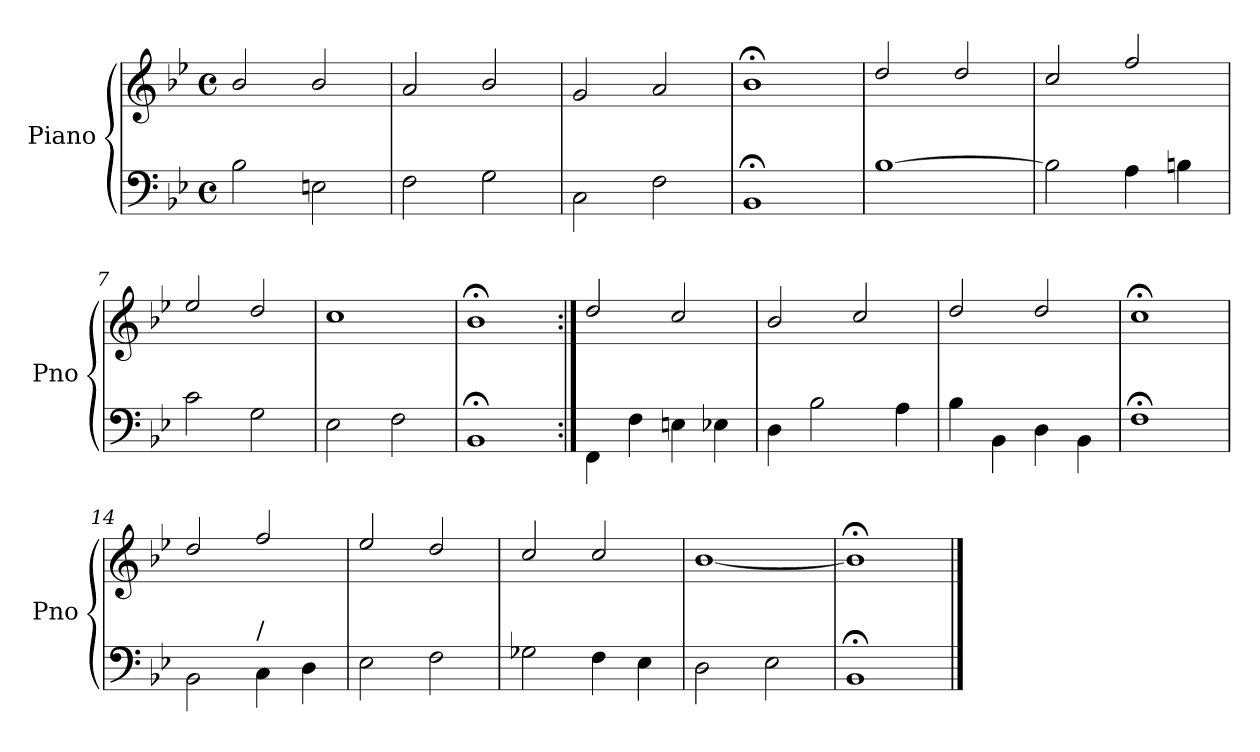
**kern	**kern
*part1	*part1
*staff2	*staff1
*I"Piano	*
*I'Pno	*
*clefF4	*clefG2
*k[b-e-]	*k[b-e-]
*B-:	*B-:
*M4/4	*M4/4
*met(c)	*met(c)
=1	=1
2B-\	2b-/
2En\	2b-/
=2	=2
2F\	2a/
2G\	2b-/
=3	=3
2C\	2g/
2F\	2a/
=4	=4
1BB-;\	1b-;</
=5	=5
[<1B-\	2dd/
.	2dd/
=6	=6
2B-\]	2cc/
4A\	2ff/
4Bn\	.
=7	=7
2c\	2ee-/
2G\	2dd/
=8	=8
2E-\	1cc/
2F\	.
=9	=9
1BB-;\	1b-;</
!!LO:PB:g=z
=10:|!	=10:|!
4FF\	2dd/
4F\	.
4En\	2cc/
4E-X\	.
=11	=11
4D\	2b-/
2B-\	.
.	2cc/
4A\	.
=12	=12
4B-\	2dd/
4BB-\	.
4D\	2dd/
4BB-\	.
=13	=13
1F;\	1cc;</
=14	=14
2BB-\	2dd/
!LO:TX:a:t=/	!
4C\	2ff/
4D\	.
=15	=15
2E-\	2ee-/
2F\	2dd/
=16	=16
2G-X\	2cc/
4F\	2cc/
4E-\	.
=17	=17
2D\	[>1b-/
2E-\	.
=18	=18
1BB-;\	1b-;<\]
==	==
*-	*-
